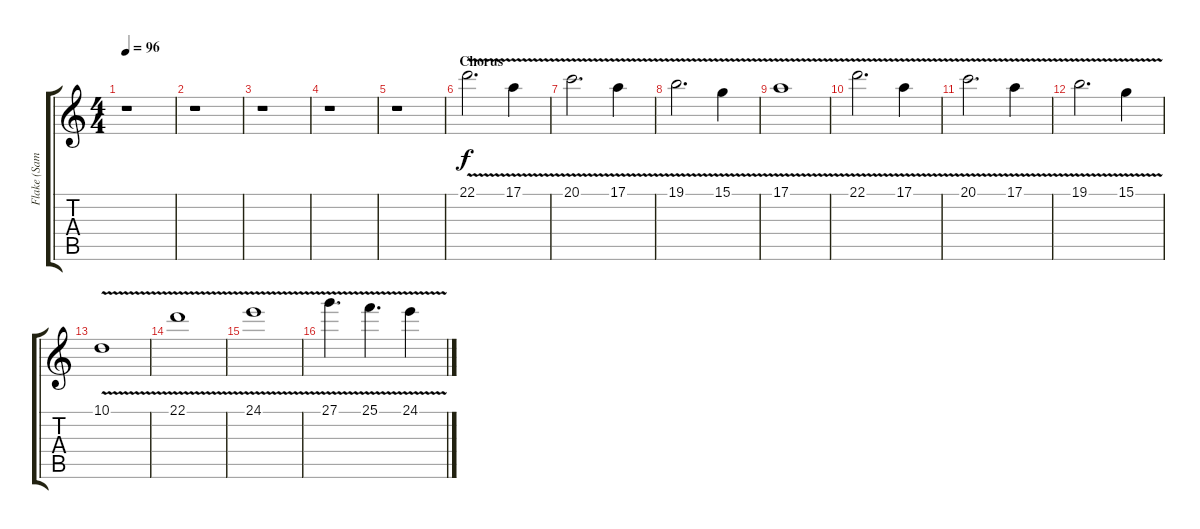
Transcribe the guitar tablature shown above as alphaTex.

\track ("Flake (Sample 1)" "Flake (Sam") {instrument whistle}
\staff {score tabs}
\tuning (E4 B3 G3 D3 A2 E2) {hide}
\ts (4 4)
\tempo 96
\clef g2
\ks c
r.1{dy f} |
r.1 |
r.1 |
r.1 |
r.1 |
\section ("" "Chorus")
22.1{v}.2{d} 17.1{v}.4 |
20.1{v}.2{d} 17.1{v}.4 |
19.1{v}.2{d} 15.1{v}.4 |
17.1{v}.1 |
22.1{v}.2{d} 17.1{v}.4 |
20.1{v}.2{d} 17.1{v}.4 |
19.1{v}.2{d} 15.1{v}.4 |
10.1{v}.1 |
22.1{v}.1 |
24.1{v}.1 |
27.1{v}.4{d} 25.1{v}.4{d} 24.1{v}.4
